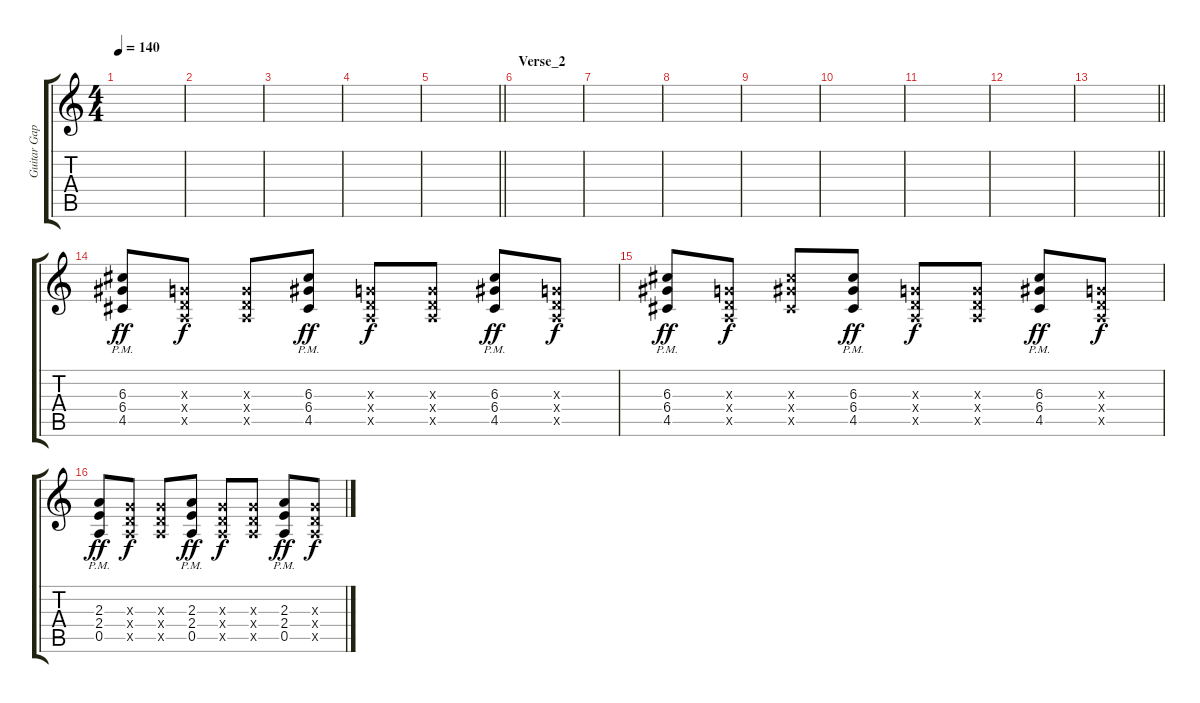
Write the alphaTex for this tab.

\track ("Guitar Gaps" "Guitar Gap") {instrument electricguitarjazz}
\staff {score tabs}
\tuning (E4 B3 G3 D3 A2 E2) {hide}
\ts (4 4)
\tempo 140
\clef g2
\ks c
|
|
|
|
\barLineRight lightlight
|
\section ("" "Verse_2")
|
|
|
|
|
|
|
\barLineRight lightlight
|
(6.3{pm} 6.4{pm} 4.5{pm}).8{dy ff} (0.3{x} 0.4{x} 0.5{x}).8{dy f} (0.3{x} 0.4{x} 0.5{x}).8 (6.3{pm} 6.4{pm} 4.5{pm}).8{dy ff} (0.3{x} 0.4{x} 0.5{x}).8{dy f} (0.3{x} 0.4{x} 0.5{x}).8 (6.3{pm} 6.4{pm} 4.5{pm}).8{dy ff} (0.3{x} 0.4{x} 0.5{x}).8{dy f} |
(6.3{pm} 6.4{pm} 4.5{pm}).8{dy ff} (0.3{x} 0.4{x} 0.5{x}).8{dy f} (6.3{x} 6.4{x} 4.5{x}).8 (6.3{pm} 6.4{pm} 4.5{pm}).8{dy ff} (0.3{x} 0.4{x} 0.5{x}).8{dy f} (0.3{x} 0.4{x} 0.5{x}).8 (6.3{pm} 6.4{pm} 4.5{pm}).8{dy ff} (0.3{x} 0.4{x} 0.5{x}).8{dy f} |
(2.3{pm} 2.4{pm} 0.5{pm}).8{dy ff} (0.3{x} 0.4{x} 0.5{x}).8{dy f} (0.3{x} 0.4{x} 0.5{x}).8 (2.3{pm} 2.4{pm} 0.5{pm}).8{dy ff} (0.3{x} 0.4{x} 0.5{x}).8{dy f} (0.3{x} 0.4{x} 0.5{x}).8 (2.3{pm} 2.4{pm} 0.5{pm}).8{dy ff} (0.3{x} 0.4{x} 0.5{x}).8{dy f}
